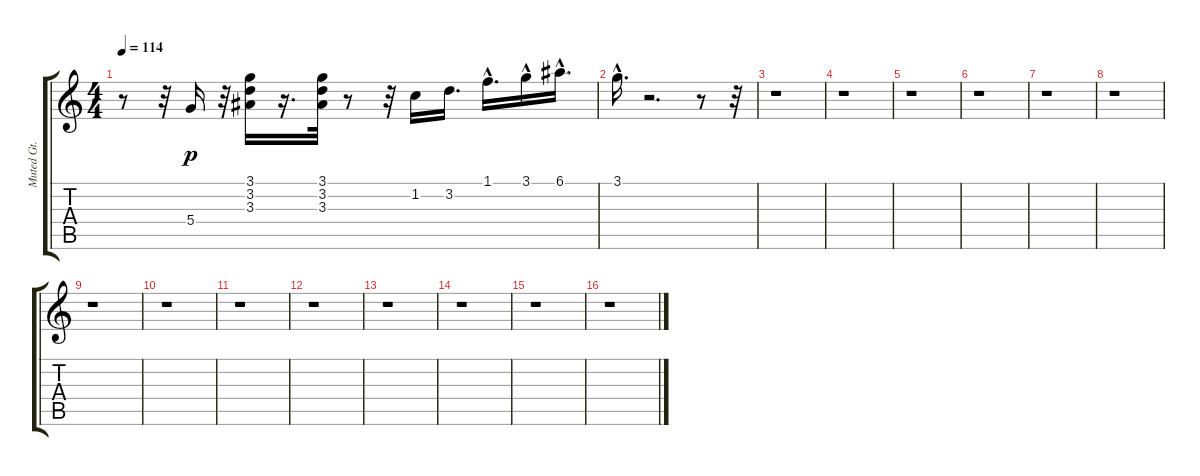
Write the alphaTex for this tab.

\track (" Muted Gt.*merged" " Muted Gt.") {instrument electricguitarmuted}
\staff {score tabs}
\tuning (E4 B3 G3 D3 A2 E2) {hide}
\ts (4 4)
\tempo 114
\clef g2
\ks c
r.8{dy p} r.32 5.4.16 r.32 (3.1 3.2 3.3).16 r.16{d} (3.1 3.2 3.3).32 r.8 r.32 1.2.16 3.2.16{d} 1.1{hac}.16{d} 3.1{hac}.16 6.1{hac}.16{d} |
3.1{hac}.16{d} r.2{d} r.8 r.32 |
r.1 |
r.1 |
r.1 |
r.1 |
r.1 |
r.1 |
r.1 |
r.1 |
r.1 |
r.1 |
r.1 |
r.1 |
r.1 |
r.1
